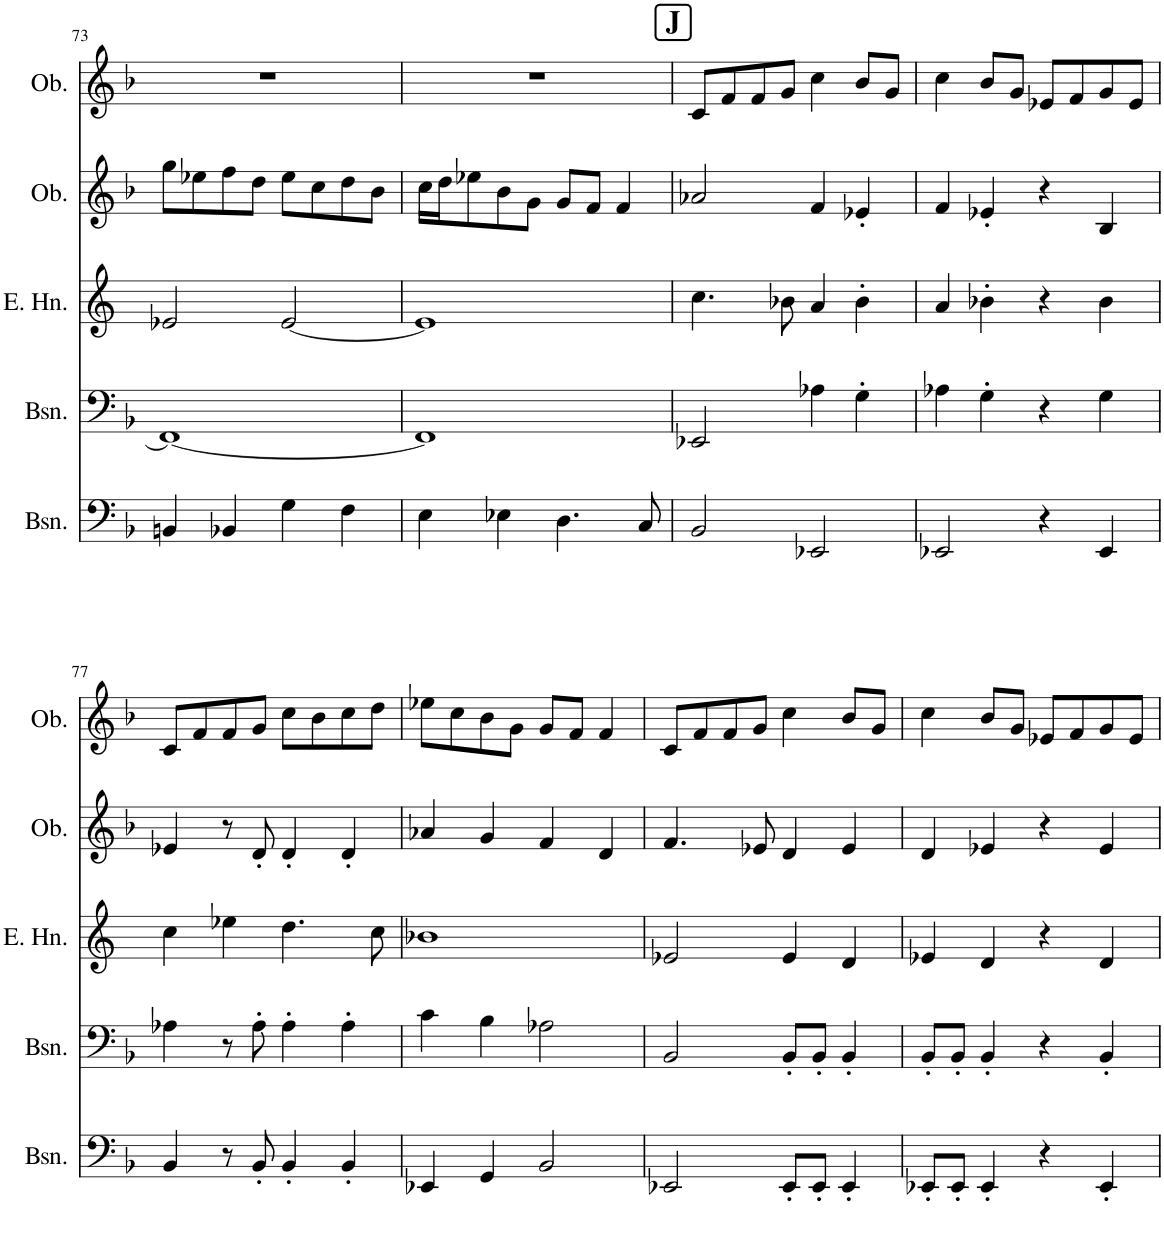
**kern	**kern	**kern	**kern	**kern
*part5	*part4	*part3	*part2	*part1
*staff5	*staff4	*staff3	*staff2	*staff1
*I"Bassoon	*I"Bassoons	*I"English Horn	*I"Oboe	*I"Oboes
*I'Bsn.	*I'Bsn.	*I'E. Hn.	*I'Ob.	*I'Ob.
!!LO:PB:g=z
*clefF4	*clefF4	*clefG2	*clefG2	*clefG2
*	*	*Trd4c7	*	*
*k[b-]	*k[b-]	*k[]	*k[b-]	*k[b-]
*M2/2	*M2/2	*M2/2	*M2/2	*M2/2
*met(c|)	*met(c|)	*met(c|)	*met(c|)	*met(c|)
=73	=73	=73	=73	=73
4BBn/	1FF_	2e-X/	8gg\L	1r
.	.	.	8ee-X\	.
4BB-X/	.	.	8ff\	.
.	.	.	8dd\J	.
4G\	.	[2e-/	8ee-\L	.
.	.	.	8cc\	.
4F\	.	.	8dd\	.
.	.	.	8b-\J	.
=74	=74	=74	=74	=74
4E\	1FF]	1e-]	16cc\LL	1r
.	.	.	16dd\J	.
.	.	.	8ee-X\	.
4E-X\	.	.	8b-\	.
.	.	.	8g\J	.
4.D\	.	.	8g/L	.
.	.	.	8f/J	.
.	.	.	4f/	.
8C/	.	.	.	.
!!LO:REH:place=s1:a:B:cj:fs=14:t=J
=75	=75	=75	=75	=75
2BB-/	2EE-X/	4.cc\	2a-X/	8c/L
.	.	.	.	8f/
.	.	.	.	8f/
.	.	8b-X\	.	8g/J
2EE-X/	4A-X\	4a/	4f/	4cc\
.	4G'\	4b-'\	4e-X'/	8b-/L
.	.	.	.	8g/J
=76	=76	=76	=76	=76
2EE-X/	4A-X\	4a/	4f/	4cc\
.	4G'\	4b-X'\	4e-X'/	8b-/L
.	.	.	.	8g/J
4r	4r	4r	4r	8e-X/L
.	.	.	.	8f/
4EE-/	4G\	4b-\	4B-/	8g/
.	.	.	.	8e-/J
!!LO:LB:g=z
=77	=77	=77	=77	=77
4BB-/	4A-X\	4cc\	4e-X/	8c/L
.	.	.	.	8f/
8r	8r	4ee-X\	8r	8f/
8BB-'/	8A-'\	.	8d'/	8g/J
4BB-'/	4A-'\	4.dd\	4d'/	8cc\L
.	.	.	.	8b-\
4BB-'/	4A-'\	.	4d'/	8cc\
.	.	8cc\	.	8dd\J
=78	=78	=78	=78	=78
4EE-X/	4c\	1b-X	4a-X/	8ee-X\L
.	.	.	.	8cc\
4GG/	4B-\	.	4g/	8b-\
.	.	.	.	8g\J
2BB-/	2A-X\	.	4f/	8g/L
.	.	.	.	8f/J
.	.	.	4d/	4f/
=79	=79	=79	=79	=79
2EE-X/	2BB-/	2e-X/	4.f/	8c/L
.	.	.	.	8f/
.	.	.	.	8f/
.	.	.	8e-X/	8g/J
8EE-'/L	8BB-'/L	4e-/	4d/	4cc\
8EE-'/J	8BB-'/J	.	.	.
4EE-'/	4BB-'/	4d/	4e-/	8b-/L
.	.	.	.	8g/J
=80	=80	=80	=80	=80
8EE-X'/L	8BB-'/L	4e-X/	4d/	4cc\
8EE-'/J	8BB-'/J	.	.	.
4EE-'/	4BB-'/	4d/	4e-X/	8b-/L
.	.	.	.	8g/J
4r	4r	4r	4r	8e-X/L
.	.	.	.	8f/
4EE-'/	4BB-'/	4d/	4e-/	8g/
.	.	.	.	8e-/J
=	=	=	=	=
*-	*-	*-	*-	*-
